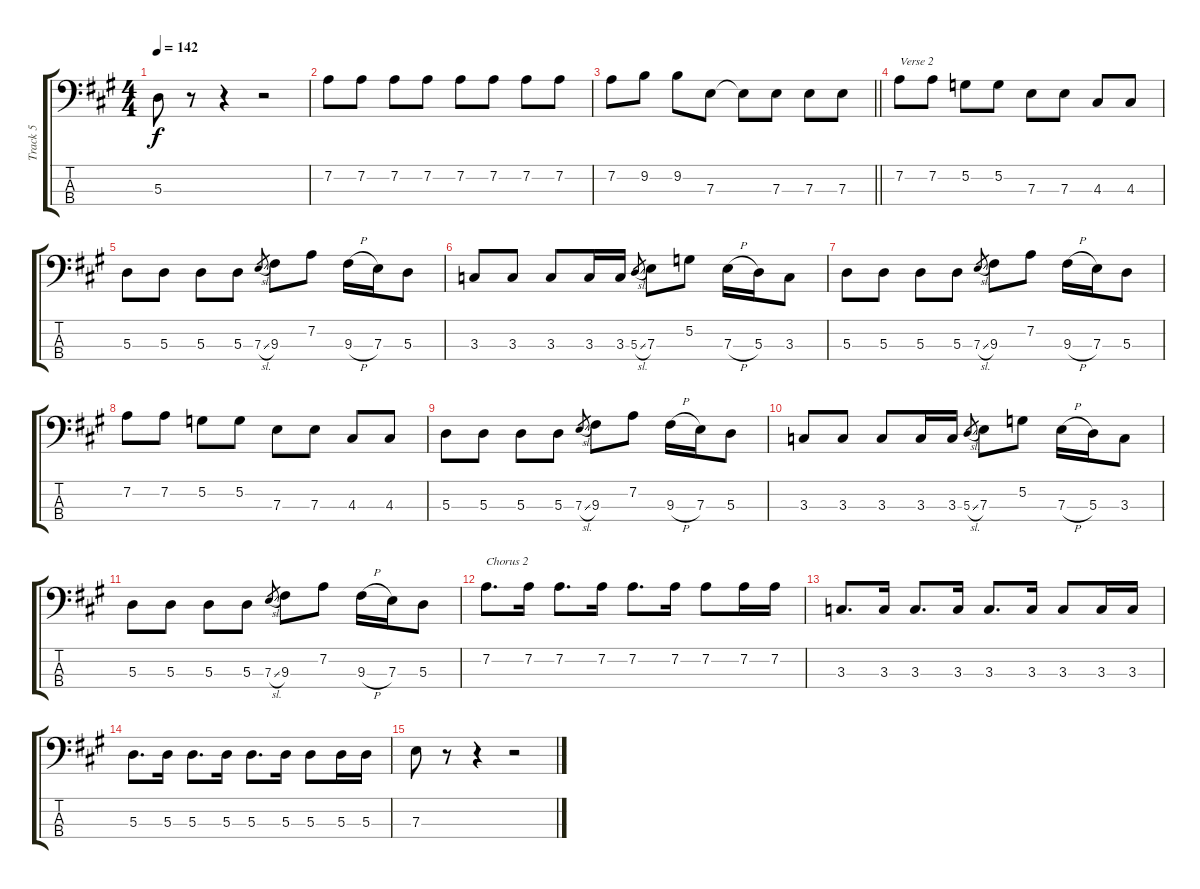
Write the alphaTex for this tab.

\track ("Track 5" "Track 5") {instrument electricbassfinger}
\staff {score tabs}
\tuning (G2 D2 A1 E1) {hide}
\ts (4 4)
\tempo 142
\clef f4
\ks a
5.3.8{dy f} r.8 r.4 r.2 |
7.2.8 7.2.8 7.2.8 7.2.8 7.2.8 7.2.8 7.2.8 7.2.8 |
\barLineRight lightlight
7.2.8 9.2.8 9.2.8 7.3.8 7.3{t}.8 7.3.8 7.3.8 7.3.8 |
7.2.8{txt "Verse 2"} 7.2.8 5.2.8 5.2.8 7.3.8 7.3.8 4.3.8 4.3.8 |
5.3.8 5.3.8 5.3.8 5.3.8 7.3{sl}.8{gr} 9.3.8 7.2.8 9.3{h}.16 7.3.16 5.3.8 |
3.3.8 3.3.8 3.3.8 3.3.16 3.3.16 5.3{sl}.8{gr} 7.3.8 5.2.8 7.3{h}.16 5.3.16 3.3.8 |
5.3.8 5.3.8 5.3.8 5.3.8 7.3{sl}.8{gr} 9.3.8 7.2.8 9.3{h}.16 7.3.16 5.3.8 |
7.2.8 7.2.8 5.2.8 5.2.8 7.3.8 7.3.8 4.3.8 4.3.8 |
5.3.8 5.3.8 5.3.8 5.3.8 7.3{sl}.8{gr} 9.3.8 7.2.8 9.3{h}.16 7.3.16 5.3.8 |
3.3.8 3.3.8 3.3.8 3.3.16 3.3.16 5.3{sl}.8{gr} 7.3.8 5.2.8 7.3{h}.16 5.3.16 3.3.8 |
5.3.8 5.3.8 5.3.8 5.3.8 7.3{sl}.8{gr} 9.3.8 7.2.8 9.3{h}.16 7.3.16 5.3.8 |
7.2.8{d txt "Chorus 2"} 7.2.16 7.2.8{d} 7.2.16 7.2.8{d} 7.2.16 7.2.8 7.2.16 7.2.16 |
3.3.8{d} 3.3.16 3.3.8{d} 3.3.16 3.3.8{d} 3.3.16 3.3.8 3.3.16 3.3.16 |
5.3.8{d} 5.3.16 5.3.8{d} 5.3.16 5.3.8{d} 5.3.16 5.3.8 5.3.16 5.3.16 |
7.3.8 r.8 r.4 r.2
